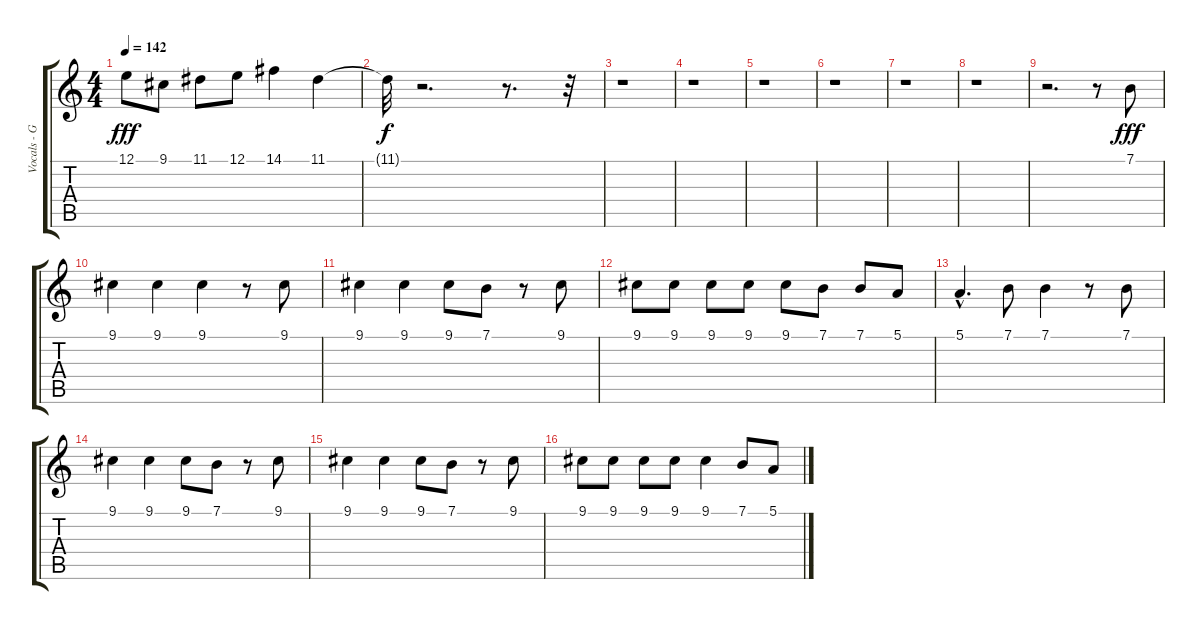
\track ("Vocals - Greg Graffin" "Vocals - G") {instrument lead6voice}
\staff {score tabs}
\tuning (E4 B3 G3 D3 A2 E2) {hide}
\ts (4 4)
\tempo 142
\clef g2
\ks c
12.1.8{dy fff} 9.1.8 11.1.8 12.1.8 14.1.4 11.1.4 |
11.1{t}.32{dy f} r.2{d} r.8{d} r.32 |
r.1 |
r.1 |
r.1 |
r.1 |
r.1 |
r.1 |
r.2{d} r.8 7.1.8{dy fff} |
9.1.4 9.1.4 9.1.4 r.8 9.1.8 |
9.1.4 9.1.4 9.1.8 7.1.8 r.8 9.1.8 |
9.1.8 9.1.8 9.1.8 9.1.8 9.1.8 7.1.8 7.1.8 5.1.8 |
5.1{hac}.4{d} 7.1.8 7.1.4 r.8 7.1.8 |
9.1.4 9.1.4 9.1.8 7.1.8 r.8 9.1.8 |
9.1.4 9.1.4 9.1.8 7.1.8 r.8 9.1.8 |
9.1.8 9.1.8 9.1.8 9.1.8 9.1.4 7.1.8 5.1.8
